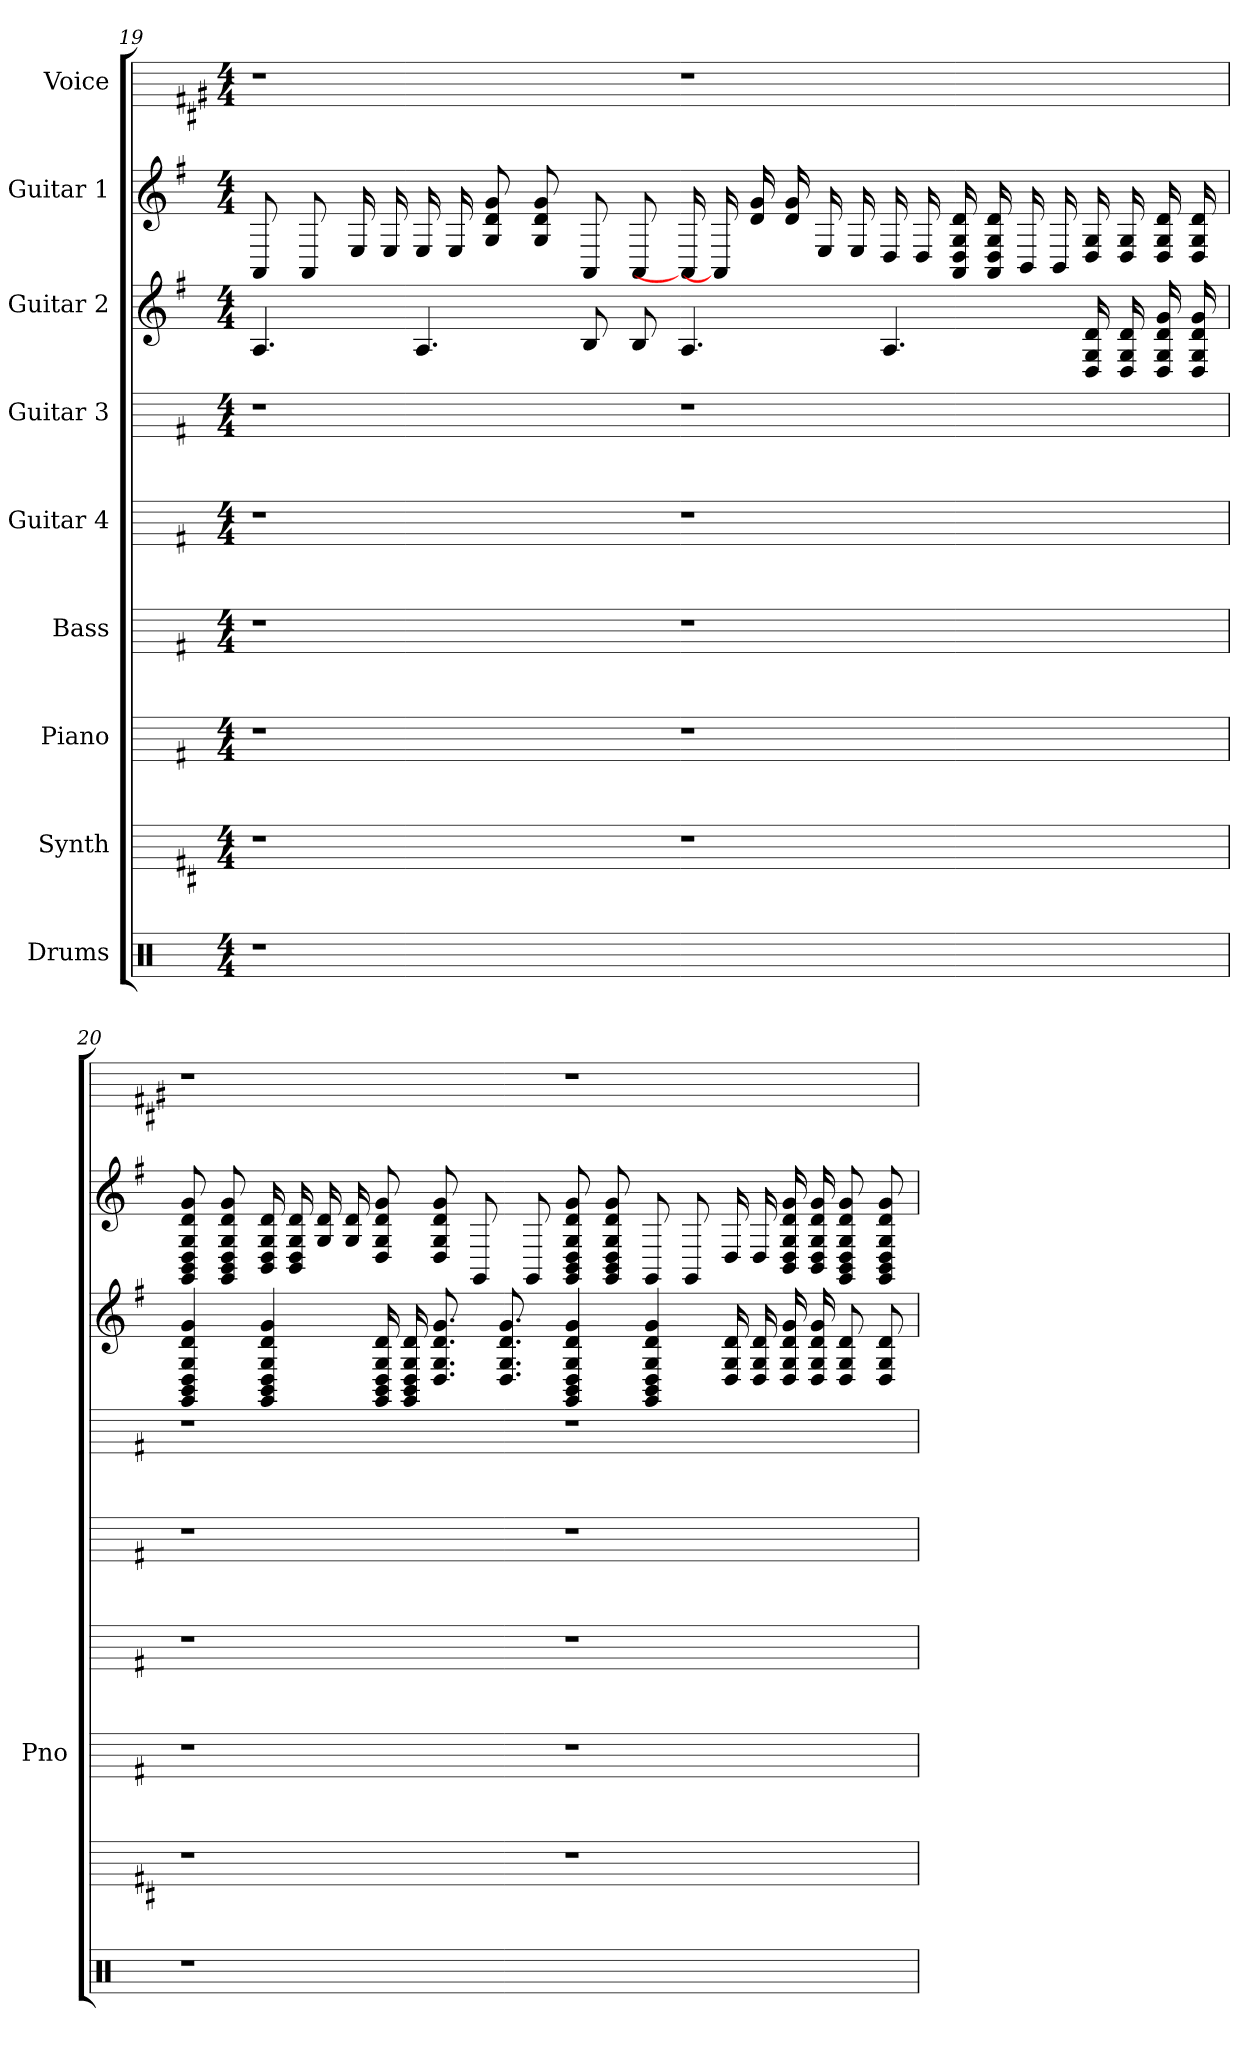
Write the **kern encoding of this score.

**kern	**kern	**kern	**kern	**kern	**kern	**kern	**kern	**kern
*part9	*part8	*part7	*part6	*part5	*part4	*part3	*part2	*part1
*staff9	*staff8	*staff7	*staff6	*staff5	*staff4	*staff3	*staff2	*staff1
*I"Drums	*I"Synth	*I"Piano	*I"Bass	*I"Guitar 4	*I"Guitar 3	*I"Guitar 2	*I"Guitar 1	*I"Voice
*	*	*I'Pno	*	*	*	*	*	*
*clefX	*	*	*	*	*	*	*	*
*	*ITrd4c7	*	*	*	*	*	*	*ITrd1c2
*k[]	*k[f#]	*k[f#]	*k[f#]	*k[f#]	*k[f#]	*k[f#]	*k[f#]	*k[f#]
*M4/4	*M4/4	*M4/4	*M4/4	*M4/4	*M4/4	*M4/4	*M4/4	*M4/4
=19	=19	=19	=19	=19	=19	=19	=19	=19
1r	1r	1r	1r	1r	1r	4.A	8AA	1r
.	.	.	.	.	.	.	8AA	.
.	.	.	.	.	.	.	16E	.
.	.	.	.	.	.	.	16E	.
.	.	.	.	.	.	4.A	16E	.
.	.	.	.	.	.	.	16E	.
.	.	.	.	.	.	.	8g 8d 8G	.
.	.	.	.	.	.	.	8g 8d 8G	.
.	.	.	.	.	.	8B	8AA	.
.	.	.	.	.	.	8B	8AA	.
1ryy	1r	1r	1r	1r	1r	4.A	16AA]	1r
.	.	.	.	.	.	.	16AA]	.
.	.	.	.	.	.	.	16g 16d	.
.	.	.	.	.	.	.	16g 16d	.
.	.	.	.	.	.	.	16E	.
.	.	.	.	.	.	.	16E	.
.	.	.	.	.	.	4.A	16D	.
.	.	.	.	.	.	.	16D	.
.	.	.	.	.	.	.	16d 16G 16D 16AA	.
.	.	.	.	.	.	.	16d 16G 16D 16AA	.
.	.	.	.	.	.	.	16BB	.
.	.	.	.	.	.	.	16BB	.
.	.	.	.	.	.	16d 16G 16D	16G 16D	.
.	.	.	.	.	.	16d 16G 16D	16G 16D	.
.	.	.	.	.	.	16g 16d 16G 16D	16d 16G 16D	.
.	.	.	.	.	.	16g 16d 16G 16D	16d 16G 16D	.
=20	=20	=20	=20	=20	=20	=20	=20	=20
1r	1r	1r	1r	1r	1r	4g 4d 4G 4D 4BB 4GG	8g 8d 8G 8D 8BB 8GG	1r
.	.	.	.	.	.	.	8g 8d 8G 8D 8BB 8GG	.
.	.	.	.	.	.	4g 4d 4G 4D 4BB 4GG	16d 16G 16D 16BB	.
.	.	.	.	.	.	.	16d 16G 16D 16BB	.
.	.	.	.	.	.	.	16d 16G	.
.	.	.	.	.	.	.	16d 16G	.
.	.	.	.	.	.	16d 16G 16D 16BB 16GG	8g 8d 8G 8D	.
.	.	.	.	.	.	16d 16G 16D 16BB 16GG	.	.
.	.	.	.	.	.	8.g 8.d 8.G 8.D	8g 8d 8G 8D	.
.	.	.	.	.	.	.	8GG	.
.	.	.	.	.	.	8.g 8.d 8.G 8.D	.	.
.	.	.	.	.	.	.	8GG	.
1ryy	1r	1r	1r	1r	1r	4g 4d 4G 4D 4BB 4GG	8g 8d 8G 8D 8BB 8GG	1r
.	.	.	.	.	.	.	8g 8d 8G 8D 8BB 8GG	.
.	.	.	.	.	.	4g 4d 4G 4D 4BB 4GG	8GG	.
.	.	.	.	.	.	.	8GG	.
.	.	.	.	.	.	16d 16G 16D	16D	.
.	.	.	.	.	.	16d 16G 16D	16D	.
.	.	.	.	.	.	16g 16d 16G 16D	16g 16d 16G 16D 16BB	.
.	.	.	.	.	.	16g 16d 16G 16D	16g 16d 16G 16D 16BB	.
.	.	.	.	.	.	8d 8G 8D	8g 8d 8G 8D 8BB 8GG	.
.	.	.	.	.	.	8d 8G 8D	8g 8d 8G 8D 8BB 8GG	.
=	=	=	=	=	=	=	=	=
*-	*-	*-	*-	*-	*-	*-	*-	*-
